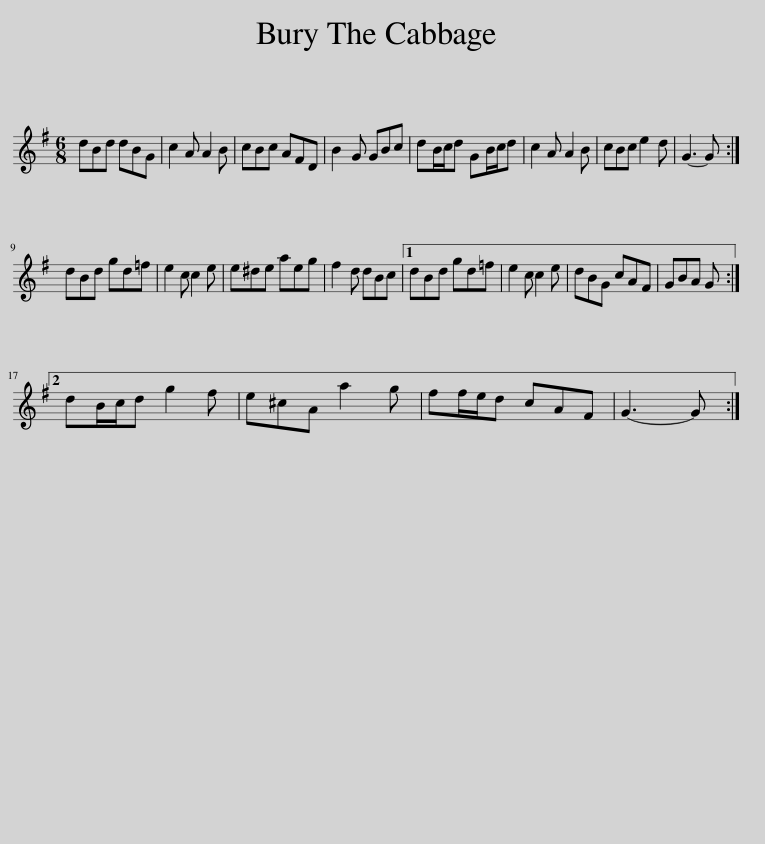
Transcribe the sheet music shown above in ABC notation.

X:1
L:1/8
M:6/8
I:linebreak $
K:G
V:1 treble
V:1
 dBd dBG | c2 A A2 B | cBc AFD | B2 G GBc | dB/c/d GB/c/d | %5
 c2 A A2 B | cBc e2 d | G3- G :|$ dBd gd=f | e2 c c2 e | %10
 e^de aeg | f2 d dBc |1 dBd gd=f | e2 c c2 e | dBG cAF | %15
 GBA G :|2$ dB/c/d g2 f | e^cA a2 g | ff/e/d cAF | G3- G :| %20
